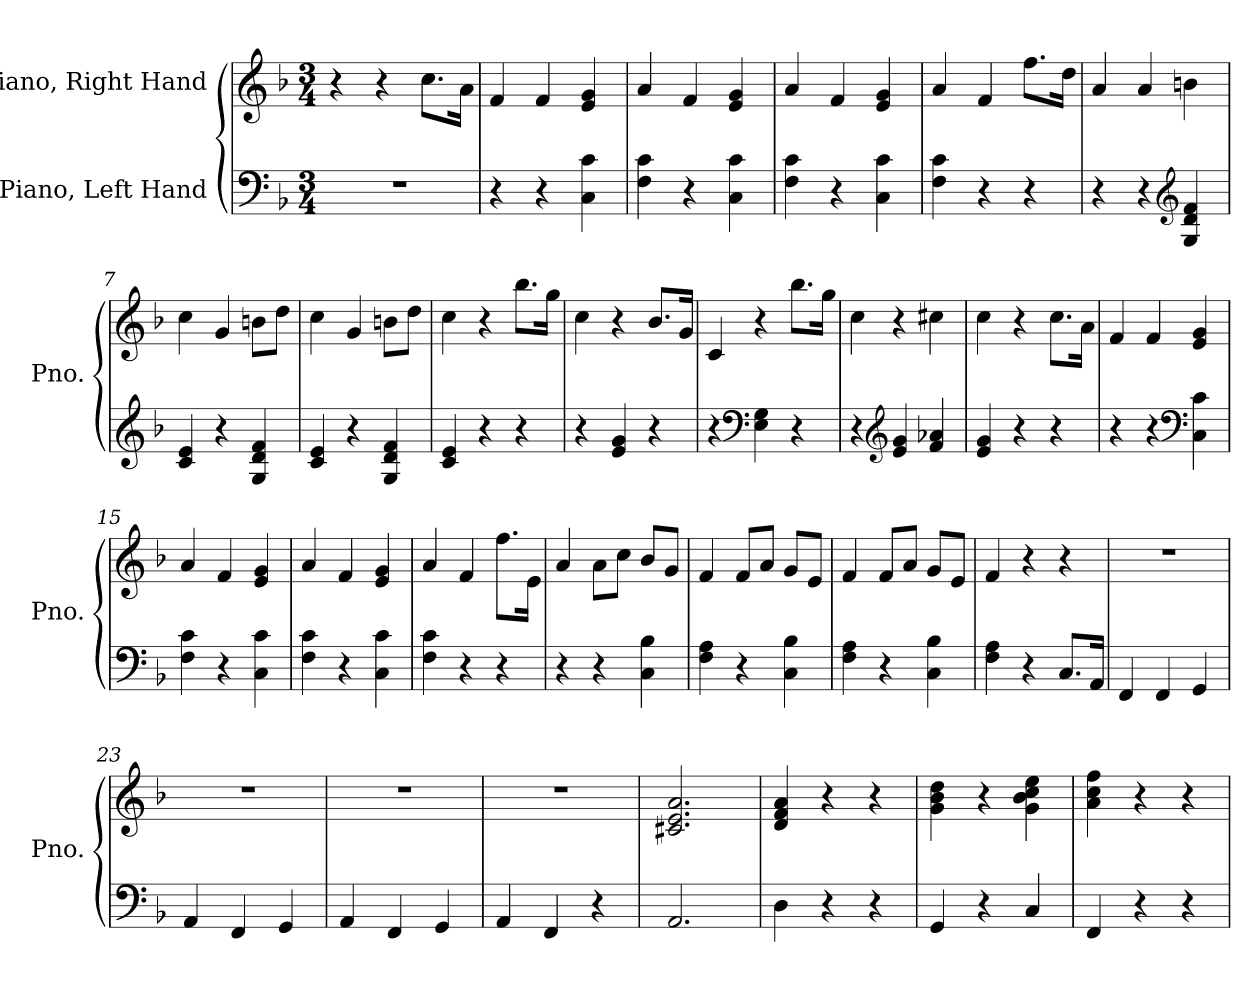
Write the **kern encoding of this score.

**kern	**kern
*part2	*part1
*staff2	*staff1
*I"Piano, Left Hand	*I"Piano, Right Hand
*I'Pno.	*I'Pno.
*clefF4	*clefG2
*k[b-]	*k[b-]
*M3/4	*M3/4
*MM100	*MM100
=1	=1
2.r	4r
.	4r
.	8.cc\L
.	16a\Jk
=2	=2
4r	4f/
4r	4f/
4C\ 4c\	4e/ 4g/
=3	=3
4F\ 4c\	4a/
4r	4f/
4C\ 4c\	4e/ 4g/
=4	=4
4F\ 4c\	4a/
4r	4f/
4C\ 4c\	4e/ 4g/
=5	=5
4F\ 4c\	4a/
4r	4f/
4r	8.ff\L
.	16dd\Jk
=6	=6
4r	4a/
4r	4a/
*clefG2	*
4G/ 4d/ 4f/	4bn\
=7	=7
4c/ 4e/	4cc\
4r	4g/
4G/ 4d/ 4f/	8bn\L
.	8dd\J
!!LO:LB:g=z
=8	=8
4c/ 4e/	4cc\
4r	4g/
4G/ 4d/ 4f/	8bn\L
.	8dd\J
=9	=9
4c/ 4e/	4cc\
4r	4r
4r	8.bb-\L
.	16gg\Jk
=10	=10
4r	4cc\
4e/ 4g/	4r
4r	8.b-/L
.	16g/Jk
=11	=11
4r	4c/
*clefF4	*
4E\ 4G\	4r
4r	8.bb-\L
.	16gg\Jk
=12	=12
4r	4cc\
*clefG2	*
4e/ 4g/	4r
4f/ 4a-X/	4cc#X\
=13	=13
4e/ 4g/	4cc\
4r	4r
4r	8.cc\L
.	16a\Jk
=14	=14
4r	4f/
4r	4f/
*clefF4	*
4C\ 4c\	4e/ 4g/
!!LO:LB:g=z
=15	=15
4F\ 4c\	4a/
4r	4f/
4C\ 4c\	4e/ 4g/
=16	=16
4F\ 4c\	4a/
4r	4f/
4C\ 4c\	4e/ 4g/
=17	=17
4F\ 4c\	4a/
4r	4f/
4r	8.ff\L
.	16e\Jk
=18	=18
4r	4a/
4r	8a\L
.	8cc\J
4C\ 4B-\	8b-/L
.	8g/J
=19	=19
4F\ 4A\	4f/
4r	8f/L
.	8a/J
4C\ 4B-\	8g/L
.	8e/J
=20	=20
4F\ 4A\	4f/
4r	8f/L
.	8a/J
4C\ 4B-\	8g/L
.	8e/J
=21	=21
4F\ 4A\	4f/
4r	4r
8.C/L	4r
16AA/Jk	.
=22	=22
4FF/	2.r
4FF/	.
4GG/	.
!!LO:LB:g=z
=23	=23
4AA/	2.r
4FF/	.
4GG/	.
=24	=24
4AA/	2.r
4FF/	.
4GG/	.
=25	=25
4AA/	2.r
4FF/	.
4r	.
=26	=26
2.AA/	2.c#X/ 2.e/ 2.a/
=27	=27
4D\	4d/ 4f/ 4a/
4r	4r
4r	4r
=28	=28
4GG/	4g\ 4b-\ 4dd\
4r	4r
4C/	4g\ 4b-\ 4cc\ 4ee\
=29	=29
4FF/	4a\ 4cc\ 4ff\
4r	4r
4r	4r
=	=
*-	*-
